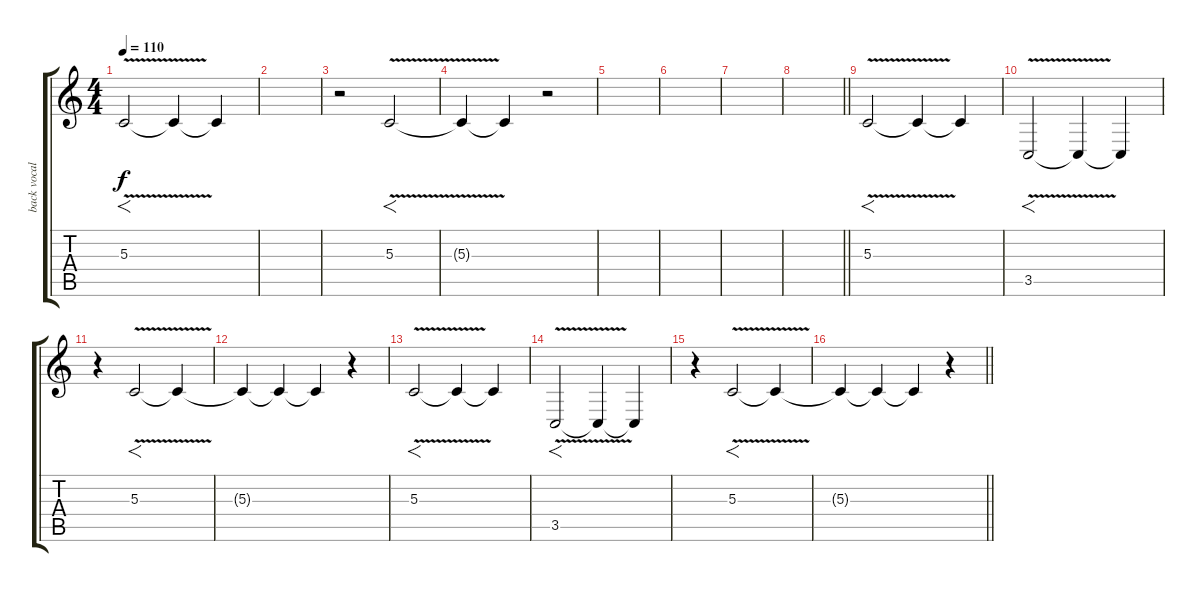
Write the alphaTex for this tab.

\track ("back vocals?" "back vocal") {instrument choiraahs}
\staff {score tabs}
\tuning (E4 B3 G3 D3 A2 E2) {hide}
\ts (4 4)
\tempo 110
\clef g2
\ks c
5.3{v}.2{f dy f} 5.3{t}.4 5.3{t}.4 |
|
r.2 5.3{v}.2{f} |
5.3{t}.4 5.3{t}.4 r.2 |
|
|
|
\barLineRight lightlight
|
\section ("" "")
5.3{v}.2{f} 5.3{t}.4 5.3{t}.4 |
3.5{v}.2{f} 3.5{t}.4 3.5{t}.4 |
r.4 5.3{v}.2{f} 5.3{t}.4 |
5.3{t}.4 5.3{t}.4 5.3{t}.4 r.4 |
5.3{v}.2{f} 5.3{t}.4 5.3{t}.4 |
3.5{v}.2{f} 3.5{t}.4 3.5{t}.4 |
r.4 5.3{v}.2{f} 5.3{t}.4 |
\barLineRight lightlight
5.3{t}.4 5.3{t}.4 5.3{t}.4 r.4
